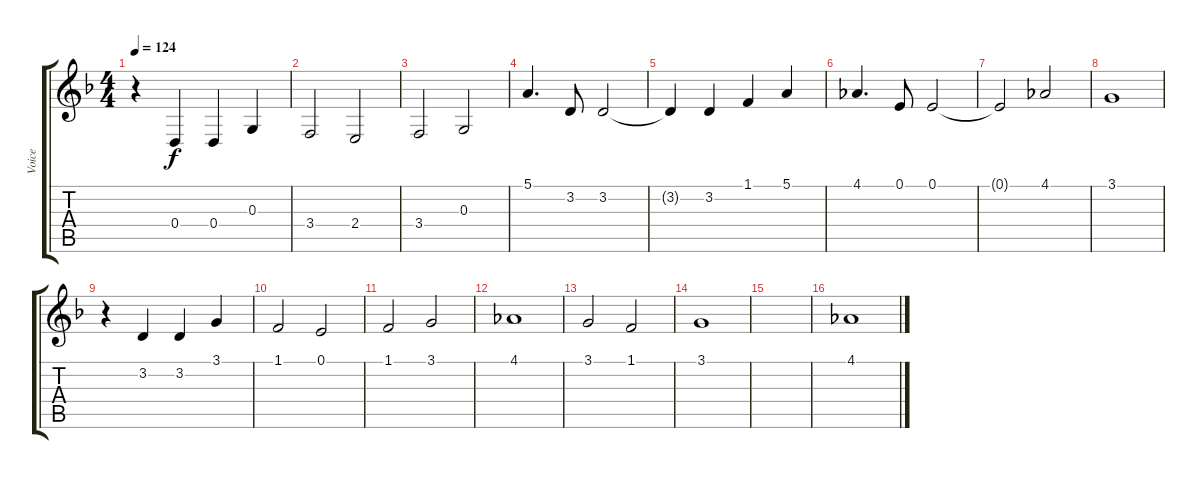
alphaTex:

\track ("Voice" "Voice") {instrument synthvoice}
\staff {score tabs}
\tuning (E4 B3 G3 D3 A2 E2) {hide}
\ts (4 4)
\tempo 124
\clef g2
\ks dminor
r.4{dy f} 0.4.4 0.4.4 0.3.4 |
3.4.2 2.4.2 |
3.4.2 0.3.2 |
5.1.4{d} 3.2.8 3.2.2 |
3.2{t}.4 3.2.4 1.1.4 5.1.4 |
4.1.4{d} 0.1.8 0.1.2 |
0.1{t}.2 4.1.2 |
3.1.1 |
r.4 3.2.4 3.2.4 3.1.4 |
1.1.2 0.1.2 |
1.1.2 3.1.2 |
4.1.1 |
3.1.2 1.1.2 |
3.1.1 |
|
4.1.1
